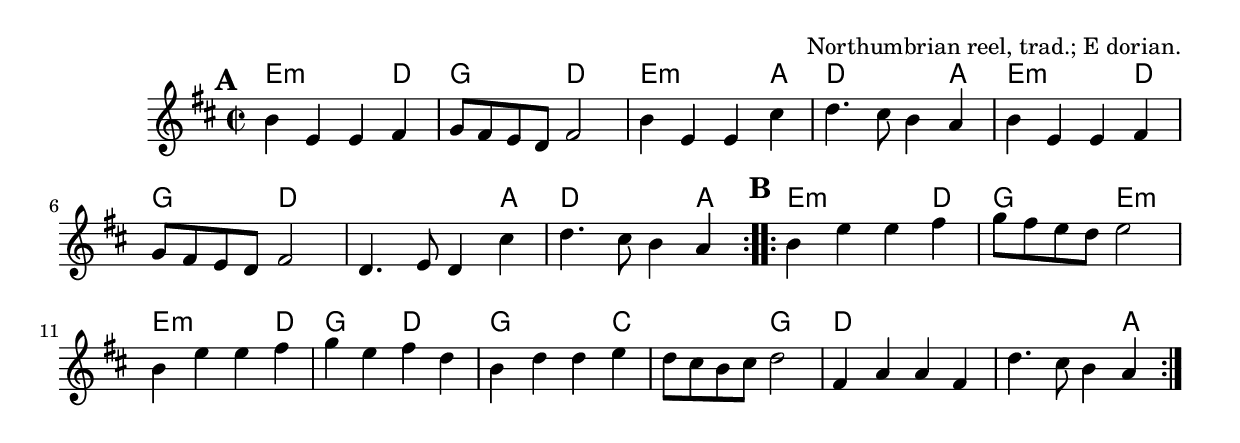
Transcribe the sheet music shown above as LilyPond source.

\version "2.18.2"
\include "util.ly"

\tocItem \markup "Dear Tobacco"

\score {
  <<
    \relative b' {
      \time 2/2
      \key e \dorian

      \repeat volta 2 {
        \mark \default
        b4 e, e fis |
        g8 fis e d fis2 |
        b4 e, e cis' |
        d4. cis8 b4 a |

        b4 e, e fis |
        g8 fis e d fis2 |
        d4. e8 d4 cis' |
        d4. cis8 b4 a |
      }

      \repeat volta 2 {
        \mark \default
        b4 e e fis |
        g8 fis e d e2 |
        b4 e e fis |
        g e fis d |

        b4 d d e |
        d8 cis b cis d2 |
        fis,4 a a fis |
        d'4. cis8 b4 a |
      }
    }

    \chords {
      \time 2/2
      \set chordChanges = ##t

      \transpose c' c {
        \repeat volta 2 {
          e2.:m d4 | g2 d2 | e2.:m a4 | d2. a4 |
          e2.:m d4 | g2 d2 | d2. a4 | d2. a4 |
        }
        \repeat volta 2 {
          e2.:m d4 | g2 e2:m | e2.:m d4 | g2 d2 |
          g2. c4 | c2 g2 | d1 d2. a4 |
        }
      }
    }
  >>

  \header {
    title = "Dear Tobacco"
    opus = "Northumbrian reel, trad.; E dorian."
  }
  \layout{}
  \midi{ \tempo 4 = 240 }
}

